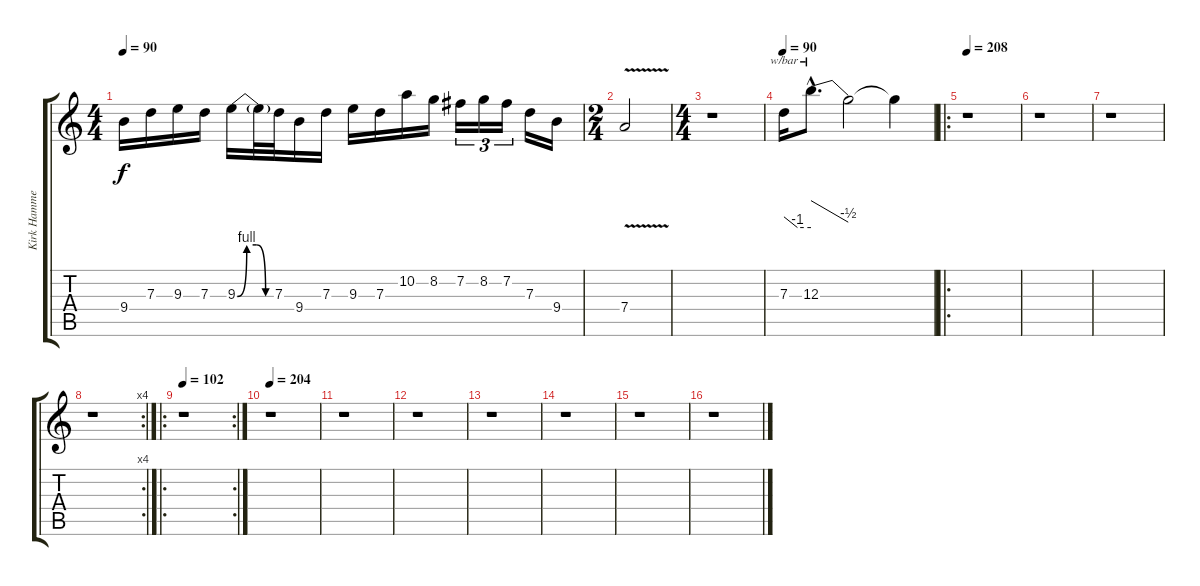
\track ("Kirk Hammet (Guitar 4)" "Kirk Hamme") {instrument overdrivenguitar}
\staff {score tabs}
\tuning (E4 B3 G3 D3 A2 E2) {hide}
\ts (4 4)
\tempo 90
\clef g2
\ks c
9.4.16{dy f} 7.3.16 9.3.16 7.3.16 9.3{be (custom 0 0 15 4 30 4 45 0 60 0)}.16 9.3{t}.32 7.3.32 9.4.16 7.3.16 9.3.16 7.3.16 10.2.16 8.2.16 7.2.16{tu (3 2)} 8.2.16{tu (3 2)} 7.2.16{tu (3 2)} 7.3.16 9.4.16 |
\ts (2 4)
7.4{v}.2 |
\ts (4 4)
r.1 |
\tempo 90
7.3.16{tbe (custom default 0 0 30 -4 60 -4)} 12.3{hac}.8{d tbe (dive default 0 8 60 -2)} 12.3{t}.2 12.3{t}.4 |
\ro
\tempo 208
r.1 |
r.1 |
r.1 |
\rc 4
r.1 |
\ro
\rc 2
\tempo 102
r.1 |
\tempo 204
r.1 |
r.1 |
r.1 |
r.1 |
r.1 |
r.1 |
r.1
